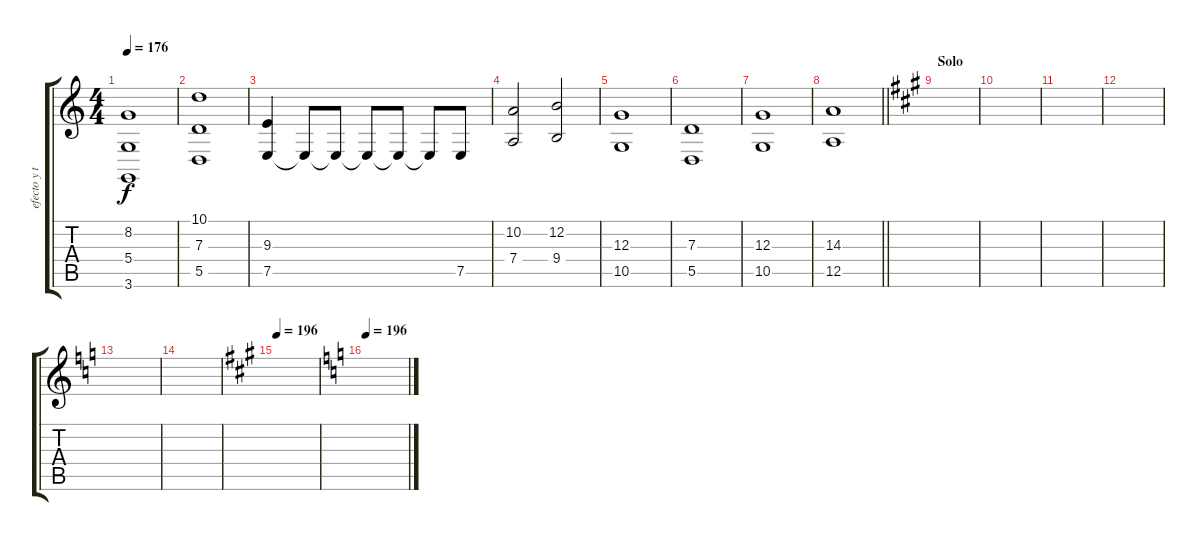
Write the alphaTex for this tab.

\track ("efecto y trompetas y mierdas (no son imp" "efecto y t") {instrument pad2warm}
\staff {score tabs}
\tuning (E4 B3 G3 D3 A2 E2) {hide}
\ts (4 4)
\tempo 176
\clef g2
\ks c
(8.2 5.4 3.6).1{dy f instrument synthbrass2} |
(10.1 7.3 5.5).1 |
(9.3 7.5).4 7.5{t}.8 7.5{t}.8 7.5{t}.8 7.5{t}.8 7.5{t}.8 7.5.8 |
(10.2 7.4).2 (12.2 9.4).2 |
(12.3 10.5).1 |
(7.3 5.5).1 |
(12.3 10.5).1 |
\barLineRight lightlight
(14.3 12.5).1 |
\section ("" "Solo")
\ks a
|
|
|
|
\ks c
|
|
\tempo 196
\ks a
|
\tempo 196
\ks c
